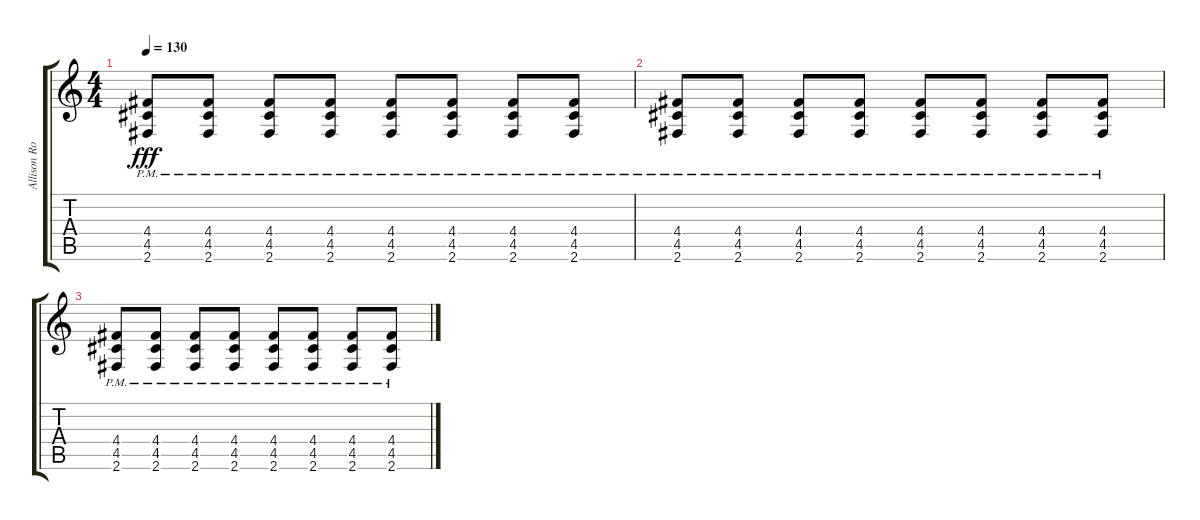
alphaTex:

\track ("Allison Robertson (lead)" "Allison Ro") {instrument distortionguitar}
\staff {score tabs}
\tuning (E4 B3 G3 D3 A2 E2) {hide}
\ts (4 4)
\tempo 130
\clef g2
\ks c
(4.4{pm} 4.5{pm} 2.6{pm}).8{dy fff} (4.4{pm} 4.5{pm} 2.6{pm}).8 (4.4{pm} 4.5{pm} 2.6{pm}).8 (4.4{pm} 4.5{pm} 2.6{pm}).8 (4.4{pm} 4.5{pm} 2.6{pm}).8 (4.4{pm} 4.5{pm} 2.6{pm}).8 (4.4{pm} 4.5{pm} 2.6{pm}).8 (4.4{pm} 4.5{pm} 2.6{pm}).8 |
(4.4{pm} 4.5{pm} 2.6{pm}).8 (4.4{pm} 4.5{pm} 2.6{pm}).8 (4.4{pm} 4.5{pm} 2.6{pm}).8 (4.4{pm} 4.5{pm} 2.6{pm}).8 (4.4{pm} 4.5{pm} 2.6{pm}).8 (4.4{pm} 4.5{pm} 2.6{pm}).8 (4.4{pm} 4.5{pm} 2.6{pm}).8 (4.4{pm} 4.5{pm} 2.6{pm}).8 |
(4.4{pm} 4.5{pm} 2.6{pm}).8 (4.4{pm} 4.5{pm} 2.6{pm}).8 (4.4{pm} 4.5{pm} 2.6{pm}).8 (4.4{pm} 4.5{pm} 2.6{pm}).8 (4.4{pm} 4.5{pm} 2.6{pm}).8 (4.4{pm} 4.5{pm} 2.6{pm}).8 (4.4{pm} 4.5{pm} 2.6{pm}).8 (4.4{pm} 4.5{pm} 2.6{pm}).8
